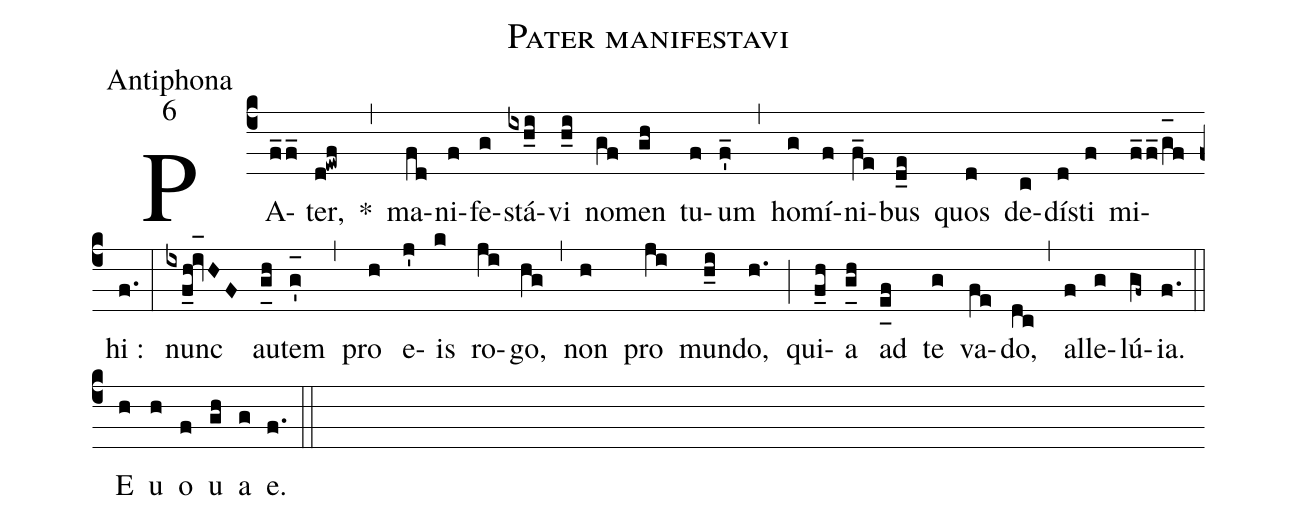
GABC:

name:Pater manifestavi;
office-part:Antiphona;
mode:6;
%%
(c4) PA(f_2f_)ter,(d!ewf) *(,) ma(fd)ni(f)fe(g)stá(ixh_i)vi(h_i) no(gf)men(gh) tu(f)um(f'_) (,) ho(g)mí(f)ni(f_e)bus(d_e) quos(d) de(c)dí(d)sti(f) mi(f_2f_2/g_[oh:h]f)hi :(f.) (:) nunc(ixf_h!iv_[oh:h]HF) au(g_[uh:l]h)tem(g'_[oh:h]) (,) pro(h) e(j')is(k) ro(ji)go,(hg) (,) non(h) pro(ji) mun(h_i)do,(h.) (;) qui(f_h)a(g_[uh:l]h) ad(e_[uh:l]f) te(g) va(fe)do,(dc) (,) al(f)le(g)lú(gf~){ia}.(f.) (::) <eu>E(h) u(h) o(f) u(gh) a(g) e.</eu>(f.) (::)
